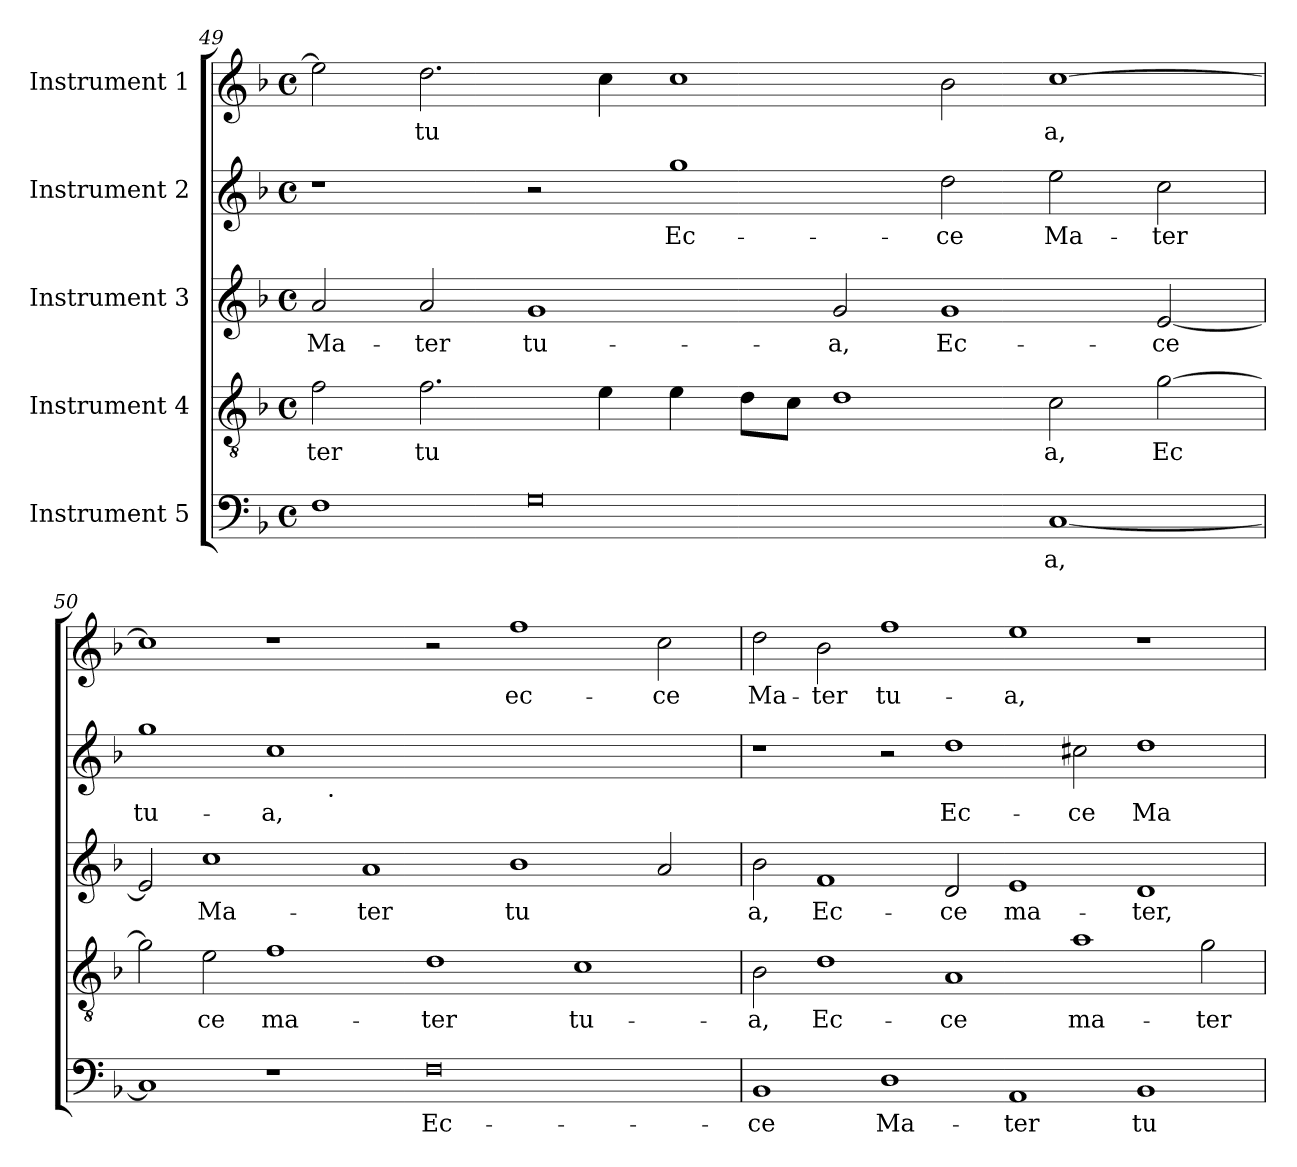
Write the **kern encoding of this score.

**kern	**text	**kern	**text	**kern	**text	**kern	**text	**kern	**text
*part5	*part5	*part4	*part4	*part3	*part3	*part2	*part2	*part1	*part1
*staff5	*staff5	*staff4	*staff4	*staff3	*staff3	*staff2	*staff2	*staff1	*staff1
*I"Instrument 5	*	*I"Instrument 4	*	*I"Instrument 3	*	*I"Instrument 2	*	*I"Instrument 1	*
*clefF4	*	*clefGv2	*	*clefG2	*	*clefG2	*	*clefG2	*
*k[b-]	*	*k[b-]	*	*k[b-]	*	*k[b-]	*	*k[b-]	*
*F:	*	*F:	*	*F:	*	*F:	*	*F:	*
*M4/4	*	*M4/4	*	*M4/4	*	*M4/4	*	*M4/4	*
*met(c)	*	*met(c)	*	*met(c)	*	*met(c)	*	*met(c)	*
=49	=49	=49	=49	=49	=49	=49	=49	=49	=49
!	!LO:LY:b:rj	!	!LO:LY:b:rj	!	!LO:LY:b:rj	!	!	!	!LO:LY:b:rj
1F	--	2f\	-ter	2a/	Ma-	1r	.	2ee\]	.
!	!	!	!LO:LY:b:rj	!	!LO:LY:b:rj	!	!	!	!LO:LY:b:rj
.	.	2.f\	tu-	2a/	-ter	.	.	2.dd\	tu-
!	!LO:LY:b:rj	!	!	!	!LO:LY:b:rj	!	!	!	!
0G	--	.	.	1g	tu-	2r	.	.	.
!	!	!	!LO:LY:b:rj	!	!	!	!	!	!LO:LY:b:rj
.	.	4e\	--	.	.	.	.	4cc\	--
!	!	!	!LO:LY:b:rj	!	!	!	!LO:LY:b:rj	!	!LO:LY:b:rj
.	.	4e\	--	.	.	1gg	Ec-	1cc	--
!	!	!	!LO:LY:b:rj	!	!	!	!	!	!
.	.	8d\L	--	.	.	.	.	.	.
!	!	!	!LO:LY:b:rj	!	!	!	!	!	!
.	.	8c\J	--	.	.	.	.	.	.
!	!	!	!LO:LY:b:rj	!	!LO:LY:b:rj	!	!	!	!
.	.	1d	--	2g/	-a,	.	.	.	.
!	!	!	!	!	!LO:LY:b:rj	!	!LO:LY:b:rj	!	!LO:LY:b:rj
.	.	.	.	1g	Ec-	2dd\	-ce	2b-\	--
!	!LO:LY:b:rj	!	!LO:LY:b:rj	!	!	!	!LO:LY:b:rj	!	!LO:LY:b:rj
[>1C	-a,	2c\	-a,	.	.	2ee\	Ma-	[>1cc	-a,
!	!	!	!LO:LY:b:rj	!	!LO:LY:b:rj	!	!LO:LY:b:rj	!	!
.	.	[>2g\	Ec-	[>2e/	-ce	2cc\	-ter	.	.
!!LO:PB:g=z
=50	=50	=50	=50	=50	=50	=50	=50	=50	=50
!	!LO:LY:b:rj	!	!LO:LY:b:rj	!	!LO:LY:b:rj	!	!LO:LY:b:rj	!	!LO:LY:b:rj
*	*	*	*	*	*	*^	*	*	*
1C]	.	2g\]	--	2e/]	.	1gg	1ryy	tu-	1cc]	.
!	!	!	!LO:LY:b:rj	!	!LO:LY:b:rj	!	!	!	!	!
.	.	2e\	-ce	1cc	Ma-	.	.	.	.	.
!	!	!	!LO:LY:b:rj	!	!	!	!	!LO:LY:b:rj	!	!
1r	.	1f	ma-	.	.	1cc	4ryy	-a,	1r	.
.	.	.	.	.	.	.	16ryy	.	.	.
!	!	!	!	!	!	!	!LO:TX:b:t=.	!	!	!
.	.	.	.	.	.	.	1ryy	.	.	.
!	!	!	!	!	!LO:LY:b:rj	!	!	!	!	!
.	.	.	.	1a	-ter	.	.	.	.	.
!	!LO:LY:b:rj	!	!LO:LY:b:rj	!	!	!	!	!	!	!
0F	Ec-	1d	-ter	.	.	0ryy	.	.	2r	.
.	.	.	.	.	.	.	1ryy	.	.	.
!	!	!	!	!	!LO:LY:b:rj	!	!	!	!	!LO:LY:b:rj
.	.	.	.	1b-	tu-	.	.	.	1ff	ec-
!	!	!	!LO:LY:b:rj	!	!	!	!	!	!	!
.	.	1c	tu-	.	.	.	.	.	.	.
.	.	.	.	.	.	.	2ryy	.	.	.
!	!	!	!	!	!LO:LY:b:rj	!	!	!	!	!LO:LY:b:rj
.	.	.	.	2a/	--	.	.	.	2cc\	-ce
.	.	.	.	.	.	.	8.ryy	.	.	.
=51	=51	=51	=51	=51	=51	=51	=51	=51	=51	=51
!	!LO:LY:b:rj	!	!LO:LY:b:rj	!	!LO:LY:b:rj	!	!	!	!	!LO:LY:b:rj
*	*	*	*	*	*	*v	*v	*	*	*
1BB-	-ce	2B-\	-a,	2b-\	-a,	1r	.	2dd\	Ma-
!	!	!	!LO:LY:b:rj	!	!LO:LY:b:rj	!	!	!	!LO:LY:b:rj
.	.	1d	Ec-	1f	Ec-	.	.	2b-\	-ter
!	!LO:LY:b:rj	!	!	!	!	!	!	!	!LO:LY:b:rj
1D	Ma-	.	.	.	.	2r	.	1ff	tu-
!	!	!	!LO:LY:b:rj	!	!LO:LY:b:rj	!	!LO:LY:b:rj	!	!
.	.	1A	-ce	2d/	-ce	1dd	Ec-	.	.
!	!LO:LY:b:rj	!	!	!	!LO:LY:b:rj	!	!	!	!LO:LY:b:rj
1AA	-ter	.	.	1e	ma-	.	.	1ee	-a,
!	!	!	!LO:LY:b:rj	!	!	!	!LO:LY:b:rj	!	!
.	.	1a	ma-	.	.	2cc#X\	-ce	.	.
!	!LO:LY:b:rj	!	!	!	!LO:LY:b:rj	!	!LO:LY:b:rj	!	!
1BB-	tu-	.	.	1d	-ter,	1dd	Ma-	1r	.
!	!	!	!LO:LY:b:rj	!	!	!	!	!	!
.	.	2g\	-ter	.	.	.	.	.	.
=	=	=	=	=	=	=	=	=	=
*-	*-	*-	*-	*-	*-	*-	*-	*-	*-
